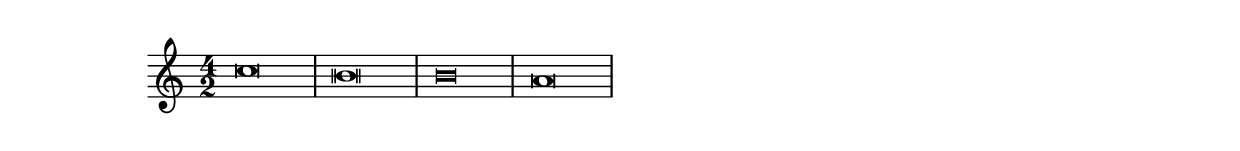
%% DO NOT EDIT this file manually; it is automatically
%% generated from LSR http://lsr.di.unimi.it
%% Make any changes in LSR itself, or in Documentation/snippets/new/ ,
%% and then run scripts/auxiliar/makelsr.py
%%
%% This file is in the public domain.
\version "2.18.0"

\header {
  lsrtags = "expressive-marks, rhythms"

  texidoc = "
Breve notes are also available with two vertical lines on each side of
the notehead instead of one line and in baroque style.

"
  doctitle = "Alternative breve notes"
} % begin verbatim

\relative c'' {
  \time 4/2
  c\breve |
  \override Staff.NoteHead.style = #'altdefault
  b\breve
  \override Staff.NoteHead.style = #'baroque
  b\breve
  \revert Staff.NoteHead.style
  a\breve
}
